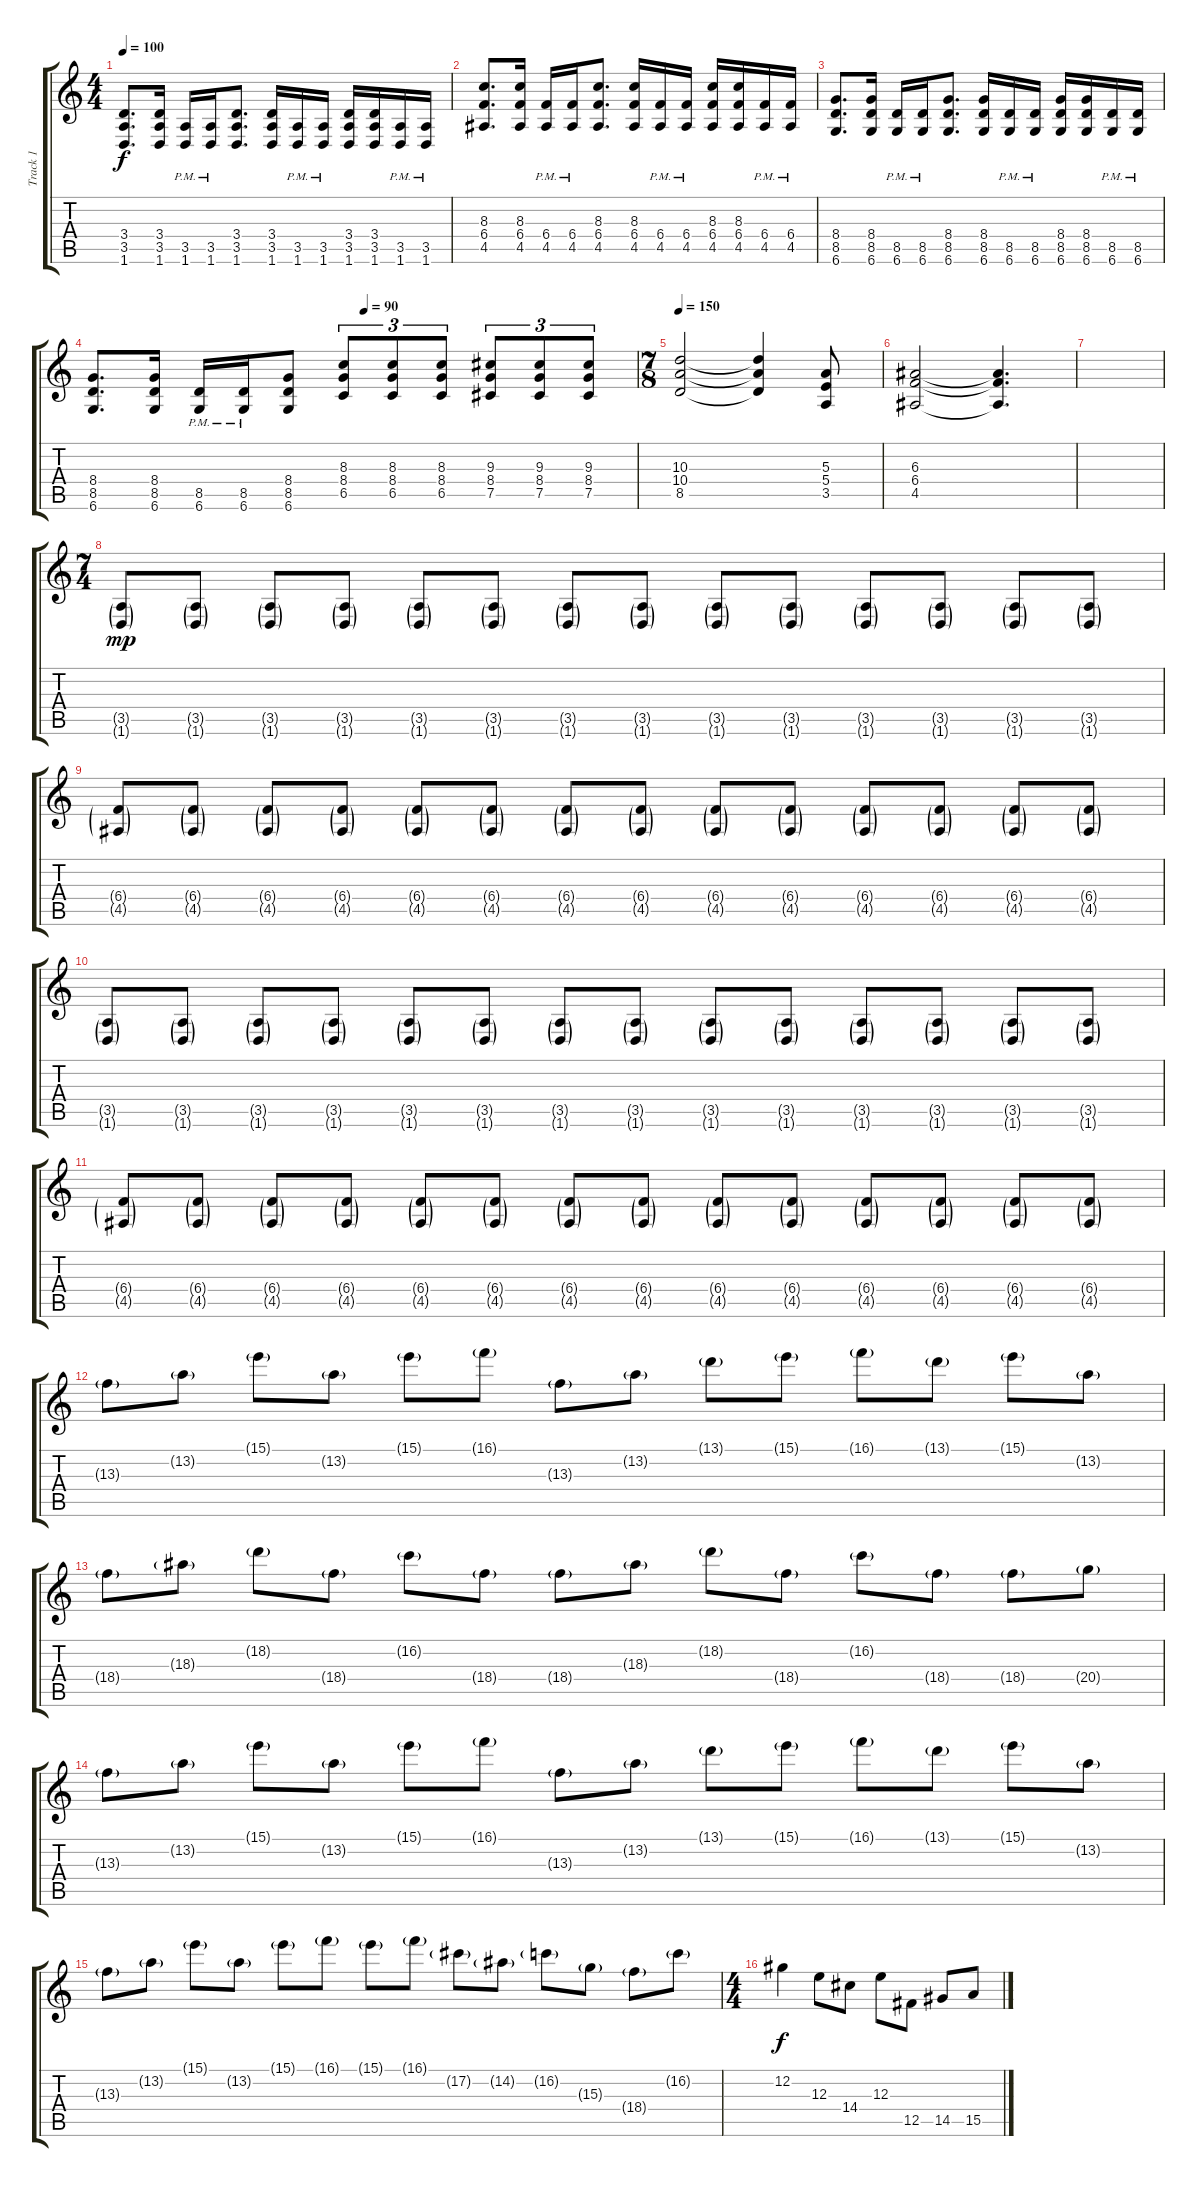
\track ("Track 1" "Track 1") {instrument overdrivenguitar}
\staff {score tabs}
\tuning (Db4 Ab3 E3 B2 Gb2 Db2) {hide}
\ts (4 4)
\tempo 100
\clef g2
\ks c
(3.4 3.5 1.6).8{d dy f} (3.4 3.5 1.6).16 (3.5{pm} 1.6{pm}).16 (3.5{pm} 1.6{pm}).16 (3.4 3.5 1.6).8{d} (3.4 3.5 1.6).16 (3.5{pm} 1.6{pm}).16 (3.5{pm} 1.6{pm}).16 (3.4 3.5 1.6).16 (3.4 3.5 1.6).16 (3.5{pm} 1.6{pm}).16 (3.5{pm} 1.6{pm}).16 |
(8.3 6.4 4.5).8{d} (8.3 6.4 4.5).16 (6.4{pm} 4.5{pm}).16 (6.4{pm} 4.5{pm}).16 (8.3 6.4 4.5).8{d} (8.3 6.4 4.5).16 (6.4{pm} 4.5{pm}).16 (6.4{pm} 4.5{pm}).16 (8.3 6.4 4.5).16 (8.3 6.4 4.5).16 (6.4{pm} 4.5{pm}).16 (6.4{pm} 4.5{pm}).16 |
(8.4 8.5 6.6).8{d} (8.4 8.5 6.6).16 (8.5{pm} 6.6{pm}).16 (8.5{pm} 6.6{pm}).16 (8.4 8.5 6.6).8{d} (8.4 8.5 6.6).16 (8.5{pm} 6.6{pm}).16 (8.5{pm} 6.6{pm}).16 (8.4 8.5 6.6).16 (8.4 8.5 6.6).16 (8.5{pm} 6.6{pm}).16 (8.5{pm} 6.6{pm}).16 |
\tempo (90 0.5)
(8.4 8.5 6.6).8{d} (8.4 8.5 6.6).16 (8.5{pm} 6.6{pm}).16 (8.5{pm} 6.6{pm}).16 (8.4 8.5 6.6).8 (8.3 8.4 6.5).8{tu (3 2)} (8.3 8.4 6.5).8{tu (3 2)} (8.3 8.4 6.5).8{tu (3 2)} (9.3 8.4 7.5).8{tu (3 2)} (9.3 8.4 7.5).8{tu (3 2)} (9.3 8.4 7.5).8{tu (3 2)} |
\ts (7 8)
\tempo 150
(10.3 10.4 8.5).2 (10.3{t} 10.4{t} 8.5{t}).4 (5.3 5.4 3.5).8 |
(6.3 6.4 4.5).2 (6.3{t} 6.4{t} 4.5{t}).4{d} |
|
\ts (7 4)
(3.5{g} 1.6{g}).8{dy mp} (3.5{g} 1.6{g}).8 (3.5{g} 1.6{g}).8 (3.5{g} 1.6{g}).8 (3.5{g} 1.6{g}).8 (3.5{g} 1.6{g}).8 (3.5{g} 1.6{g}).8 (3.5{g} 1.6{g}).8 (3.5{g} 1.6{g}).8 (3.5{g} 1.6{g}).8 (3.5{g} 1.6{g}).8 (3.5{g} 1.6{g}).8 (3.5{g} 1.6{g}).8 (3.5{g} 1.6{g}).8 |
(6.4{g} 4.5{g}).8 (6.4{g} 4.5{g}).8 (6.4{g} 4.5{g}).8 (6.4{g} 4.5{g}).8 (6.4{g} 4.5{g}).8 (6.4{g} 4.5{g}).8 (6.4{g} 4.5{g}).8 (6.4{g} 4.5{g}).8 (6.4{g} 4.5{g}).8 (6.4{g} 4.5{g}).8 (6.4{g} 4.5{g}).8 (6.4{g} 4.5{g}).8 (6.4{g} 4.5{g}).8 (6.4{g} 4.5{g}).8 |
(3.5{g} 1.6{g}).8 (3.5{g} 1.6{g}).8 (3.5{g} 1.6{g}).8 (3.5{g} 1.6{g}).8 (3.5{g} 1.6{g}).8 (3.5{g} 1.6{g}).8 (3.5{g} 1.6{g}).8 (3.5{g} 1.6{g}).8 (3.5{g} 1.6{g}).8 (3.5{g} 1.6{g}).8 (3.5{g} 1.6{g}).8 (3.5{g} 1.6{g}).8 (3.5{g} 1.6{g}).8 (3.5{g} 1.6{g}).8 |
(6.4{g} 4.5{g}).8 (6.4{g} 4.5{g}).8 (6.4{g} 4.5{g}).8 (6.4{g} 4.5{g}).8 (6.4{g} 4.5{g}).8 (6.4{g} 4.5{g}).8 (6.4{g} 4.5{g}).8 (6.4{g} 4.5{g}).8 (6.4{g} 4.5{g}).8 (6.4{g} 4.5{g}).8 (6.4{g} 4.5{g}).8 (6.4{g} 4.5{g}).8 (6.4{g} 4.5{g}).8 (6.4{g} 4.5{g}).8 |
13.3{g}.8 13.2{g}.8 15.1{g}.8 13.2{g}.8 15.1{g}.8 16.1{g}.8 13.3{g}.8 13.2{g}.8 13.1{g}.8 15.1{g}.8 16.1{g}.8 13.1{g}.8 15.1{g}.8 13.2{g}.8 |
18.4{g}.8 18.3{g}.8 18.2{g}.8 18.4{g}.8 16.2{g}.8 18.4{g}.8 18.4{g}.8 18.3{g}.8 18.2{g}.8 18.4{g}.8 16.2{g}.8 18.4{g}.8 18.4{g}.8 20.4{g}.8 |
13.3{g}.8 13.2{g}.8 15.1{g}.8 13.2{g}.8 15.1{g}.8 16.1{g}.8 13.3{g}.8 13.2{g}.8 13.1{g}.8 15.1{g}.8 16.1{g}.8 13.1{g}.8 15.1{g}.8 13.2{g}.8 |
13.3{g}.8 13.2{g}.8 15.1{g}.8 13.2{g}.8 15.1{g}.8 16.1{g}.8 15.1{g}.8 16.1{g}.8 17.2{g}.8 14.2{g}.8 16.2{g}.8 15.3{g}.8 18.4{g}.8 16.2{g}.8 |
\ts (4 4)
12.2.4{dy f} 12.3.8 14.4.8 12.3.8 12.5.8 14.5.8 15.5.8
